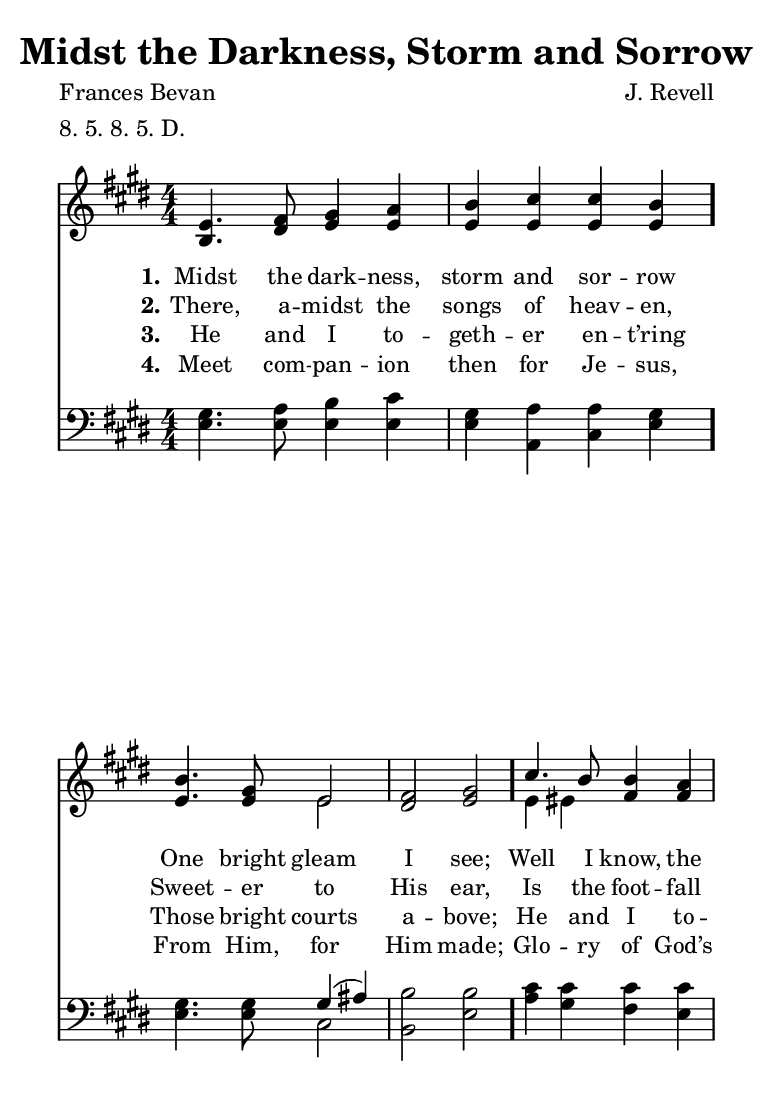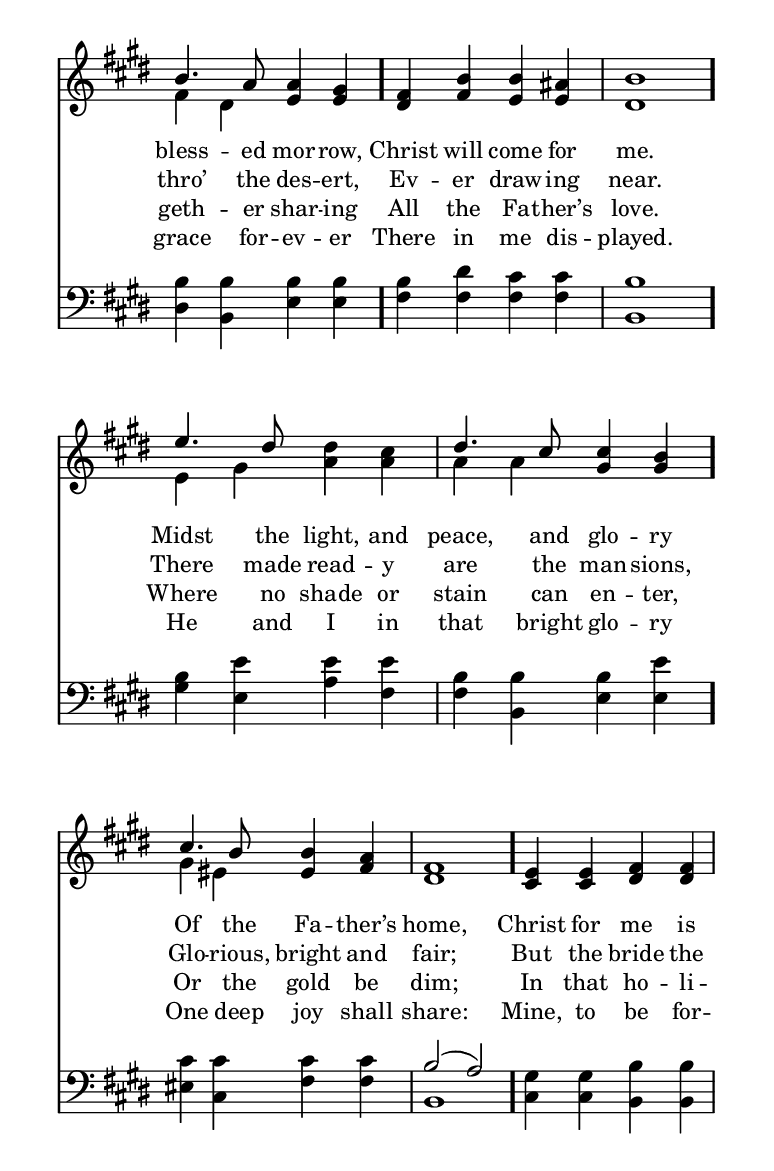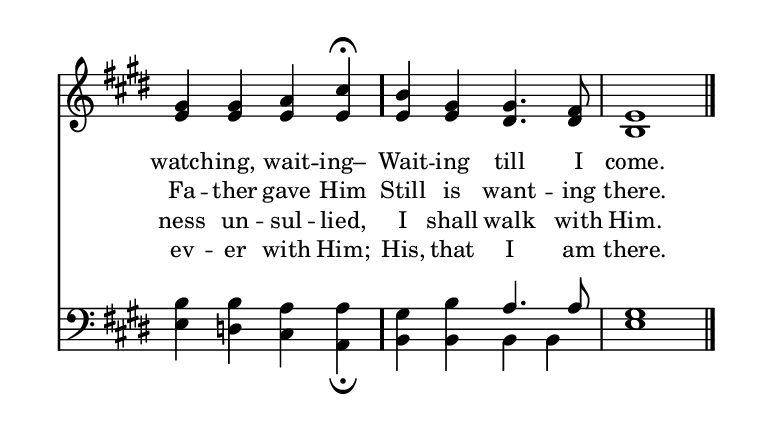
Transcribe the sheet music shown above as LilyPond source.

\include "common/global.ily"
\paper {
  \include "common/paper.ily"
}

\header{
  hymnnumber = "239"
  title = "Midst the Darkness, Storm and Sorrow"
  tunename = ""
  meter = "8. 5. 8. 5. D."
  poet = "Frances Bevan"
  composer = "J. Revell"
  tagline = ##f
}

ta = { \tempo 4=90 }
tb = { \tempo 4=45 }

global = {
  \include "common/overrides.ily"
  \override Staff.TimeSignature.style = #'numbered
  \time 4/4
  \override Score.MetronomeMark.transparent = ##t % hide all fermata changes too
  \ta
  \key e \major
  \autoBeamOff
}

notesSoprano = {
\global
\relative c' {

  e4. fis8 gis4 a | b cis cis b |
  b4. gis8 e2 | fis2 gis |
  cis4. b8 b4 a | b4. a8 a4 gis |
  fis4 b b ais | b1 |
  e4. dis8 dis4 cis | dis4. cis8 cis4 b |
  cis4. b8 b4 a | fis1 |
  e4 e fis fis | gis gis a \tb cis\fermata \ta |
  b4 gis gis4. fis8 | e1 |

  \bar "|."

}
}

notesAlto = {
\global
\relative e' {

  b4. dis8 e4 e | e e e e |
  e4. e8 e2 | dis e |
  e4 eis fis fis | fis dis e e |
  dis fis e e | dis1 |
  e4 gis a a | a a gis gis |
  gis4 eis eis fis | dis1 |
  cis4 cis dis dis | e e e e |
  e4 e dis4. dis8 | b1 |

}
}

notesTenor = {
\global
\relative a {

  gis4. a8 b4 cis | gis a a gis |
  gis4. gis8 gis4( ais) | b2 b |
  cis4 cis cis cis | b b b b |
  b4 dis cis cis | b1 |
  b4 e e e | b b b e |
  cis4 cis cis cis | b2( a) |
  gis4 gis b b | b b a a |
  gis4 b a4. a8 | gis1 |

}
}

notesBass = {
\global
\relative f {

  e4. e8 e4 e | e a, cis e |
  e4. e8 cis2 | b e |
  a4 gis fis e | dis b e e |
  fis4 fis fis fis | b,1 |
  gis'4 e a fis | fis b, e e |
  eis cis fis fis | b,1 |
  cis4 cis b b | e d cis a_\fermata |
  b4 b b b | e1 |

}
}

wordsA = \lyricmode {
\set stanza = "1."

Midst the dark -- ness, storm and sor -- row \bar "."
One bright gleam I see; \bar "."
Well I know, the bless -- ed mor -- row, \bar "."
Christ will come for me. \bar "."
Midst the light, and peace, and glo -- ry \bar "."
Of the Fa -- ther’s home, \bar "."
Christ for me is watch -- ing, wait -- ing– \bar "."
Wait -- ing till I come. \bar "."

}

wordsB = \lyricmode {
\set stanza = "2."

There, a -- midst the songs of heav -- en,
Sweet -- er to His ear,
Is the foot -- fall thro’ the des -- ert,
Ev -- er draw -- ing near.
There made read -- y are the man -- sions,
Glo -- rious, bright and fair;
But the bride the Fa -- ther gave Him
Still is want -- ing there.

}

wordsC = \lyricmode {
\set stanza = "3."

He and I to -- geth -- er en -- t’ring
Those bright courts a -- bove;
He and I to -- geth -- er shar -- ing
All the Fa -- ther’s love.
Where no shade or stain can en -- ter,
Or the gold be dim; % XXX blue book puts "Or" for "Nor"
In that ho -- li -- ness un -- sul -- lied,
I shall walk with Him.

}

wordsD = \lyricmode {
\set stanza = "4."

Meet com -- pan -- ion then for Je -- sus,
From Him, for Him made;
Glo -- ry of God’s grace for -- ev -- er
There in me dis -- played.
He and I in that bright glo -- ry
One deep joy shall share:
Mine, to be for -- ev -- er with Him;
His, that I am there.

}

\score {
  \context ChoirStaff <<
    \context Staff = upper <<
      \set Staff.autoBeaming = ##f
      \set ChoirStaff.systemStartDelimiter = #'SystemStartBar
      \set ChoirStaff.printPartCombineTexts = ##f
      \partcombine #'(2 . 9) \notesSoprano \notesAlto
      \context NullVoice = sopranos { \voiceOne << \notesSoprano >> }
      \context Lyrics = one   \lyricsto sopranos \wordsA
      \context Lyrics = two   \lyricsto sopranos \wordsB
      \context Lyrics = three \lyricsto sopranos \wordsC
      \context Lyrics = four  \lyricsto sopranos \wordsD
    >>
    \context Staff = men <<
      \set Staff.autoBeaming = ##f
      \clef bass
      \set ChoirStaff.printPartCombineTexts = ##f
      \partcombine #'(2 . 9) \notesTenor \notesBass
    >>
  >>
  \layout {
    \include "common/layout.ily"
  }
  \midi{
    \include "common/midi.ily"
  }
}

\version "2.19.49"  % necessary for upgrading to future LilyPond versions.

% vi:set et ts=2 sw=2 ai nocindent syntax=lilypond:
